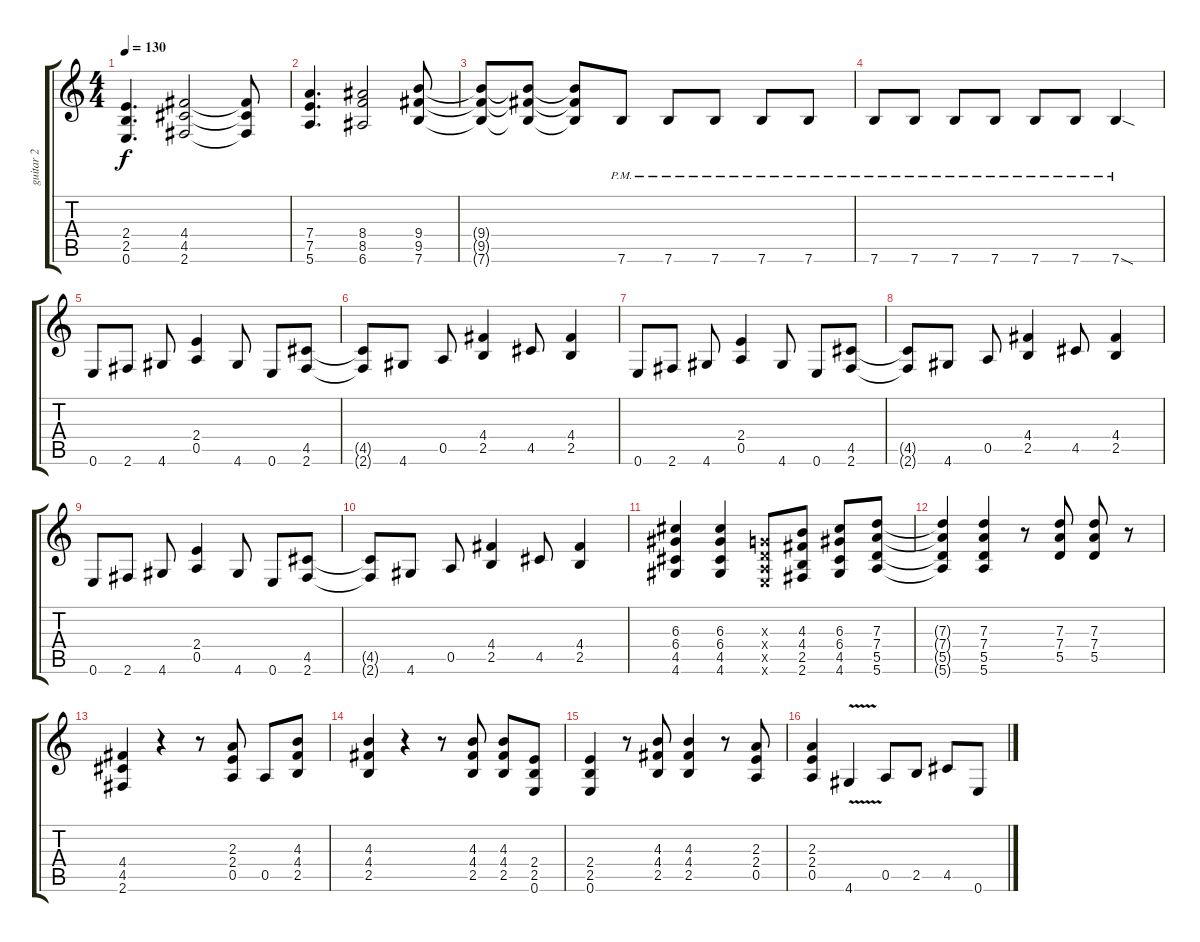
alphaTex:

\track ("guitar 2" "guitar 2") {instrument distortionguitar}
\staff {score tabs}
\tuning (E4 B3 G3 D3 A2 E2) {hide}
\ts (4 4)
\tempo 130
\clef g2
\ks c
(2.4 2.5 0.6).4{d dy f} (4.4 4.5 2.6).2 (4.4{t} 4.5{t} 2.6{t}).8 |
(7.4 7.5 5.6).4{d} (8.4 8.5 6.6).2 (9.4 9.5 7.6).8 |
(9.4{t} 9.5{t} 7.6{t}).8 (9.4{t} 9.5{t} 7.6{t}).8 (9.4{t} 9.5{t} 7.6{t}).8 7.6{pm}.8 7.6{pm}.8 7.6{pm}.8 7.6{pm}.8 7.6{pm}.8 |
7.6{pm}.8 7.6{pm}.8 7.6{pm}.8 7.6{pm}.8 7.6{pm}.8 7.6{pm}.8 7.6{sod pm}.4 |
0.6.8 2.6.8 4.6.8 (2.4 0.5).4 4.6.8 0.6.8 (4.5 2.6).8 |
(4.5{t} 2.6{t}).8 4.6.8 0.5.8 (4.4 2.5).4 4.5.8 (4.4 2.5).4 |
0.6.8 2.6.8 4.6.8 (2.4 0.5).4 4.6.8 0.6.8 (4.5 2.6).8 |
(4.5{t} 2.6{t}).8 4.6.8 0.5.8 (4.4 2.5).4 4.5.8 (4.4 2.5).4 |
0.6.8 2.6.8 4.6.8 (2.4 0.5).4 4.6.8 0.6.8 (4.5 2.6).8 |
(4.5{t} 2.6{t}).8 4.6.8 0.5.8 (4.4 2.5).4 4.5.8 (4.4 2.5).4 |
(6.3 6.4 4.5 4.6).4 (6.3 6.4 4.5 4.6).4 (0.3{x} 0.4{x} 0.5{x} 0.6{x}).8 (4.3 4.4 2.5 2.6).8 (6.3 6.4 4.5 4.6).8 (7.3 7.4 5.5 5.6).8 |
(7.3{t} 7.4{t} 5.5{t} 5.6{t}).4 (7.3 7.4 5.5 5.6).4 r.8 (7.3 7.4 5.5).8 (7.3 7.4 5.5).8 r.8 |
(4.4 4.5 2.6).4 r.4 r.8 (2.3 2.4 0.5).8 0.5.8 (4.3 4.4 2.5).8 |
(4.3 4.4 2.5).4 r.4 r.8 (4.3 4.4 2.5).8 (4.3 4.4 2.5).8 (2.4 2.5 0.6).8 |
(2.4 2.5 0.6).4 r.8 (4.3 4.4 2.5).8 (4.3 4.4 2.5).4 r.8 (2.3 2.4 0.5).8 |
(2.3 2.4 0.5).4 4.6{be (hold 0 0 60 0) v}.4 0.5.8 2.5.8 4.5.8 0.6.8
